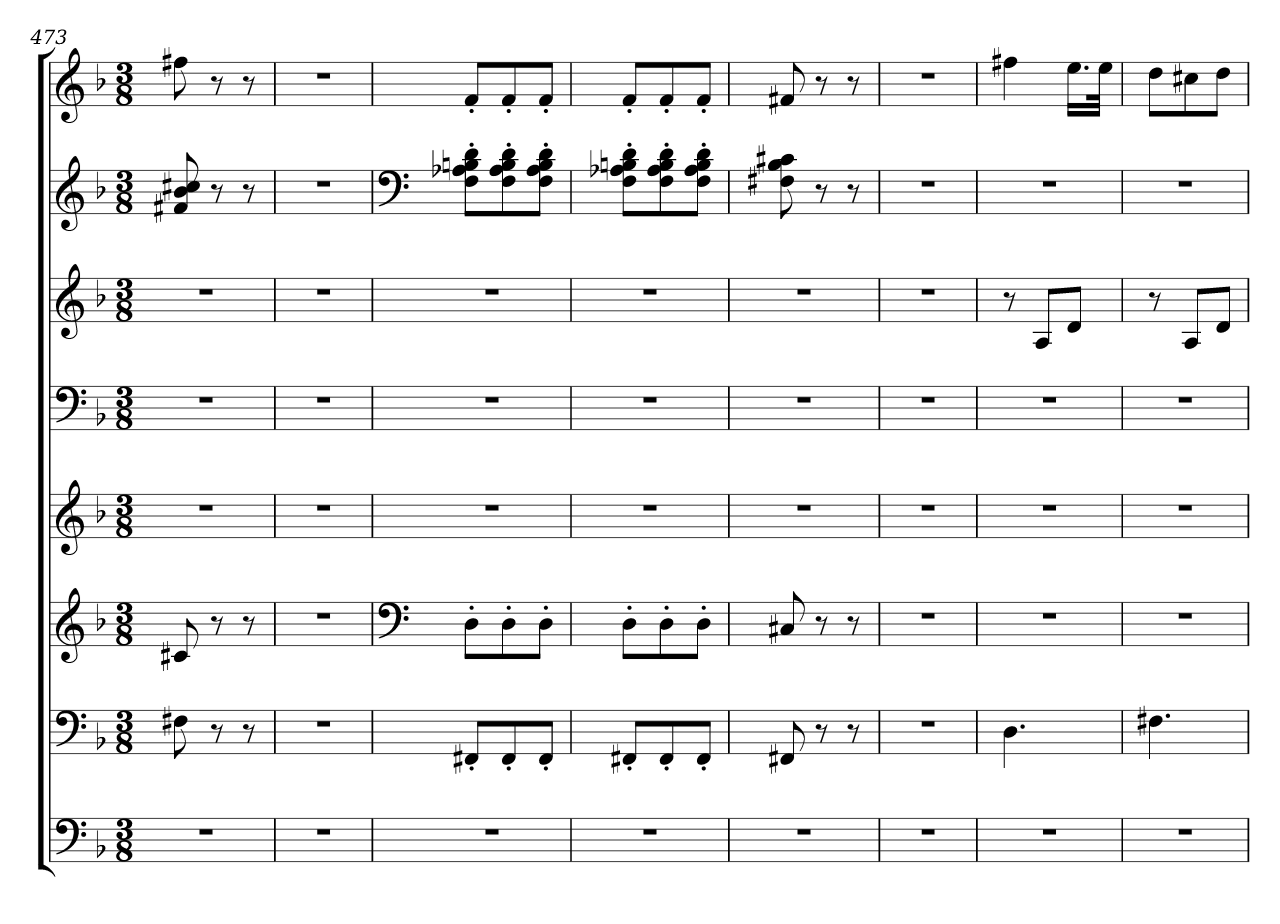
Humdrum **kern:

**kern	**kern	**kern	**kern	**kern	**kern	**kern	**kern
*part5	*part5	*part4	*part4	*part3	*part3	*part2	*part1
*staff8	*staff7	*staff6	*staff5	*staff4	*staff3	*staff2	*staff1
*clefF4	*clefF4	*clefG2	*clefG2	*clefF4	*clefG2	*clefG2	*clefG2
*k[b-]	*k[b-]	*k[b-]	*k[b-]	*k[b-]	*k[b-]	*k[b-]	*k[b-]
*M3/8	*M3/8	*M3/8	*M3/8	*M3/8	*M3/8	*M3/8	*M3/8
=473	=473	=473	=473	=473	=473	=473	=473
4.r	8F#X\	8c#X/	4.r	4.r	4.r	8f#X/ 8b-/ 8cc#X/	8ff#X\
.	8r	8r	.	.	.	8r	8r
.	8r	8r	.	.	.	8r	8r
=474	=474	=474	=474	=474	=474	=474	=474
4.r	4.r	4.r	4.r	4.r	4.r	4.r	4.r
=475	=475	=475	=475	=475	=475	=475	=475
*	*	*clefF4	*	*	*	*clefF4	*
4.r	8FF#X'/L	8D'\L	4.r	4.r	4.r	8F\' 8A-X\' 8Bn\' 8d\'L	8f'/L
.	8FF#'/	8D'\	.	.	.	8F\' 8A-\' 8B\' 8d\'	8f'/
.	8FF#'/J	8D'\J	.	.	.	8F\' 8A-\' 8B\' 8d\'J	8f'/J
=476	=476	=476	=476	=476	=476	=476	=476
4.r	8FF#X'/L	8D'\L	4.r	4.r	4.r	8F\' 8A-X\' 8Bn\' 8d\'L	8f'/L
.	8FF#'/	8D'\	.	.	.	8F\' 8A-\' 8B\' 8d\'	8f'/
.	8FF#'/J	8D'\J	.	.	.	8F\' 8A-\' 8B\' 8d\'J	8f'/J
!!LO:PB:g=z
=477	=477	=477	=477	=477	=477	=477	=477
*	*	*	*	*	*	*	*MM147
4.r	8FF#X/	8C#X/	4.r	4.r	4.r	8F#X\ 8B-\ 8c#X\	8f#X/
.	8r	8r	.	.	.	8r	8r
.	8r	8r	.	.	.	8r	8r
=478	=478	=478	=478	=478	=478	=478	=478
*	*	*	*	*	*	*	*MM120
4.r	4.r	4.r	4.r	4.r	4.r	4.r	4.r
=479	=479	=479	=479	=479	=479	=479	=479
*	*	*	*	*	*	*	*MM154
4.r	4.D\	4.r	4.r	4.r	8r	4.r	4ff#X\
.	.	.	.	.	8A/L	.	.
.	.	.	.	.	8d/J	.	16.ee\LL
.	.	.	.	.	.	.	32ee\JJk
=480	=480	=480	=480	=480	=480	=480	=480
4.r	4.F#X\	4.r	4.r	4.r	8r	4.r	8dd\L
.	.	.	.	.	8A/L	.	8cc#X\
.	.	.	.	.	8d/J	.	8dd\J
=	=	=	=	=	=	=	=
*-	*-	*-	*-	*-	*-	*-	*-
